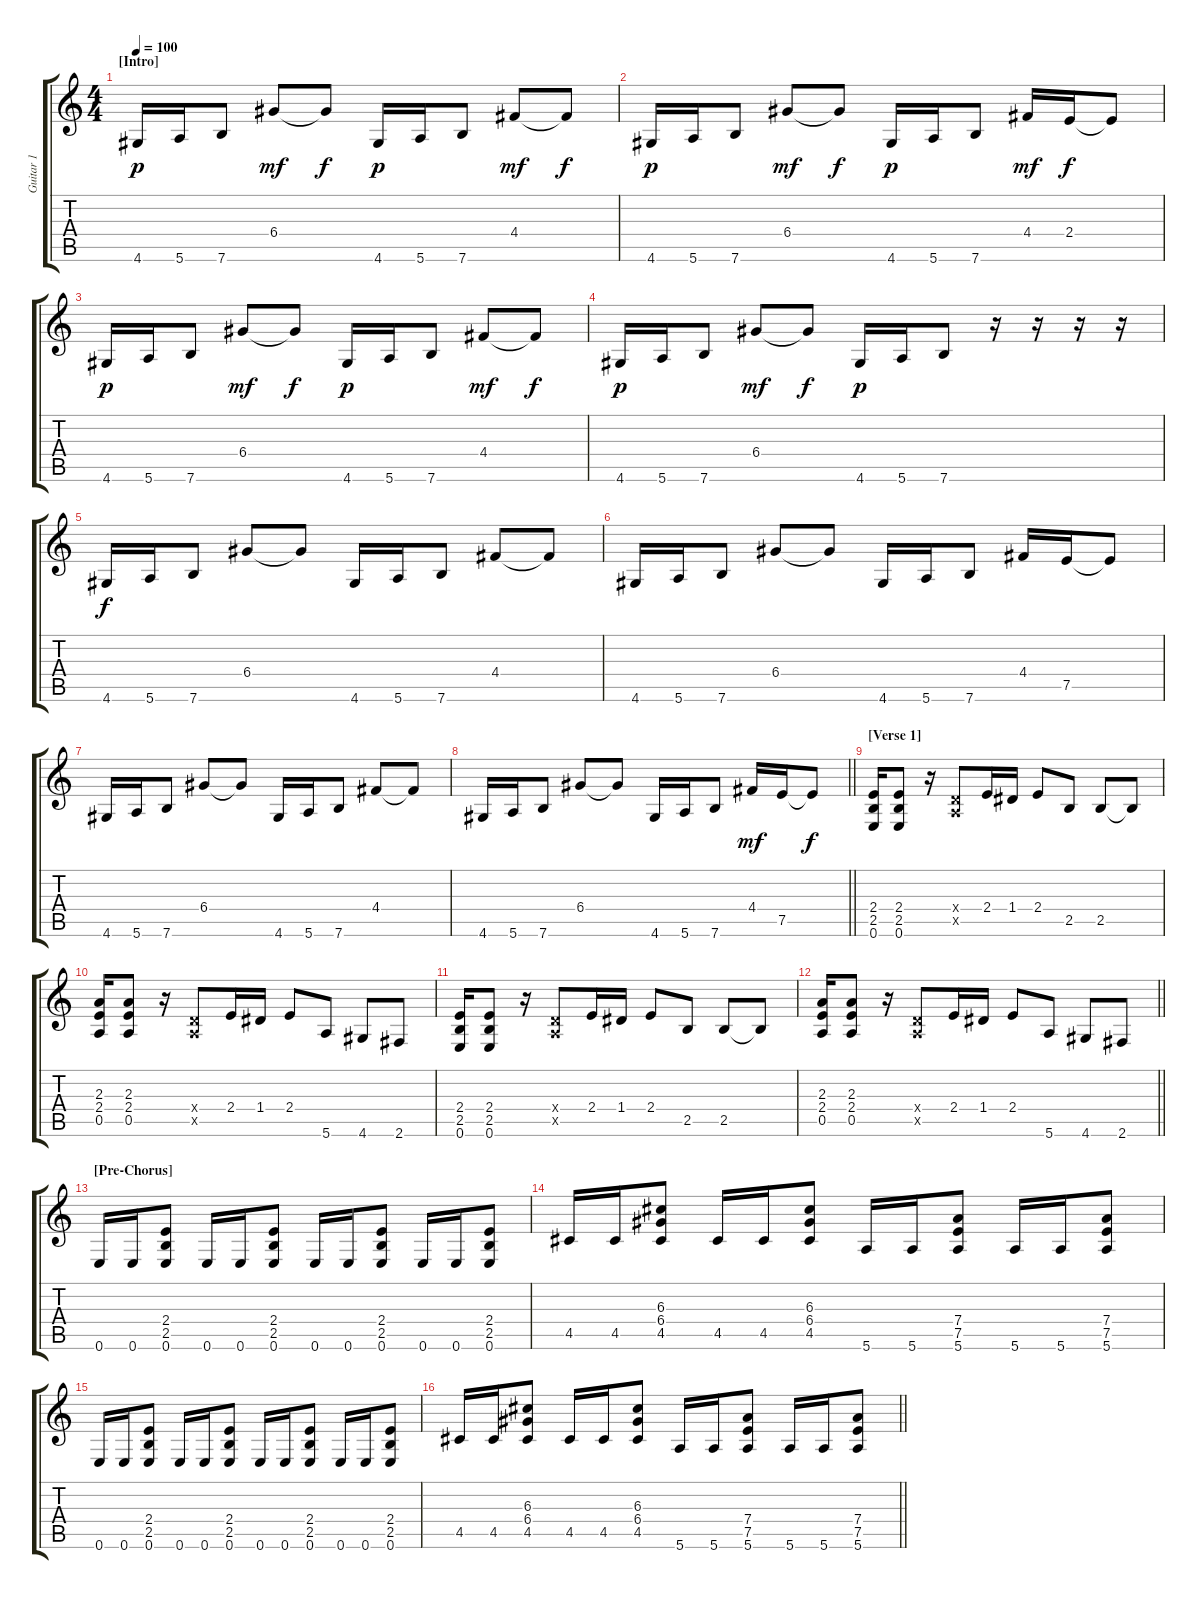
\track ("Guitar 1" "Guitar 1") {instrument distortionguitar}
\staff {score tabs}
\tuning (E4 B3 G3 D3 A2 E2) {hide}
\ts (4 4)
\section ("" "[Intro]")
\tempo 100
\clef g2
\ks c
4.6.16{dy p instrument distortionguitar} 5.6.16 7.6.8 6.4.8{dy mf} 6.4{t}.8{dy f} 4.6.16{dy p} 5.6.16 7.6.8 4.4.8{dy mf} 4.4{t}.8{dy f} |
4.6.16{dy p} 5.6.16 7.6.8 6.4.8{dy mf} 6.4{t}.8{dy f} 4.6.16{dy p} 5.6.16 7.6.8 4.4.16{dy mf} 2.4.16{dy f} 2.4{t}.8 |
4.6.16{dy p} 5.6.16 7.6.8 6.4.8{dy mf} 6.4{t}.8{dy f} 4.6.16{dy p} 5.6.16 7.6.8 4.4.8{dy mf} 4.4{t}.8{dy f} |
4.6.16{dy p} 5.6.16 7.6.8 6.4.8{dy mf} 6.4{t}.8{dy f} 4.6.16{dy p} 5.6.16 7.6.8 r.16 r.16 r.16 r.16 |
4.6.16{dy f} 5.6.16 7.6.8 6.4.8 6.4{t}.8 4.6.16 5.6.16 7.6.8 4.4.8 4.4{t}.8 |
4.6.16 5.6.16 7.6.8 6.4.8 6.4{t}.8 4.6.16 5.6.16 7.6.8 4.4.16 7.5.16 7.5{t}.8 |
4.6.16 5.6.16 7.6.8 6.4.8 6.4{t}.8 4.6.16 5.6.16 7.6.8 4.4.8 4.4{t}.8 |
\barLineRight lightlight
4.6.16 5.6.16 7.6.8 6.4.8 6.4{t}.8 4.6.16 5.6.16 7.6.8 4.4.16{dy mf} 7.5.16 7.5{t}.8{dy f} |
\section ("" "[Verse 1]")
(2.4 2.5 0.6).16 (2.4 2.5 0.6).8 r.16 (0.4{x} 0.5{x}).8 2.4.16 1.4.16 2.4.8 2.5.8 2.5.8 2.5{t}.8 |
(2.3 2.4 0.5).16 (2.3 2.4 0.5).8 r.16 (0.4{x} 0.5{x}).8 2.4.16 1.4.16 2.4.8 5.6.8 4.6.8 2.6.8 |
(2.4 2.5 0.6).16 (2.4 2.5 0.6).8 r.16 (0.4{x} 0.5{x}).8 2.4.16 1.4.16 2.4.8 2.5.8 2.5.8 2.5{t}.8 |
\barLineRight lightlight
(2.3 2.4 0.5).16 (2.3 2.4 0.5).8 r.16 (0.4{x} 0.5{x}).8 2.4.16 1.4.16 2.4.8 5.6.8 4.6.8 2.6.8 |
\section ("" "[Pre-Chorus]")
0.6.16 0.6.16 (2.4 2.5 0.6).8 0.6.16 0.6.16 (2.4 2.5 0.6).8 0.6.16 0.6.16 (2.4 2.5 0.6).8 0.6.16 0.6.16 (2.4 2.5 0.6).8 |
4.5.16 4.5.16 (6.3 6.4 4.5).8 4.5.16 4.5.16 (6.3 6.4 4.5).8 5.6.16 5.6.16 (7.4 7.5 5.6).8 5.6.16 5.6.16 (7.4 7.5 5.6).8 |
0.6.16 0.6.16 (2.4 2.5 0.6).8 0.6.16 0.6.16 (2.4 2.5 0.6).8 0.6.16 0.6.16 (2.4 2.5 0.6).8 0.6.16 0.6.16 (2.4 2.5 0.6).8 |
\barLineRight lightlight
4.5.16 4.5.16 (6.3 6.4 4.5).8 4.5.16 4.5.16 (6.3 6.4 4.5).8 5.6.16 5.6.16 (7.4 7.5 5.6).8 5.6.16 5.6.16 (7.4 7.5 5.6).8
